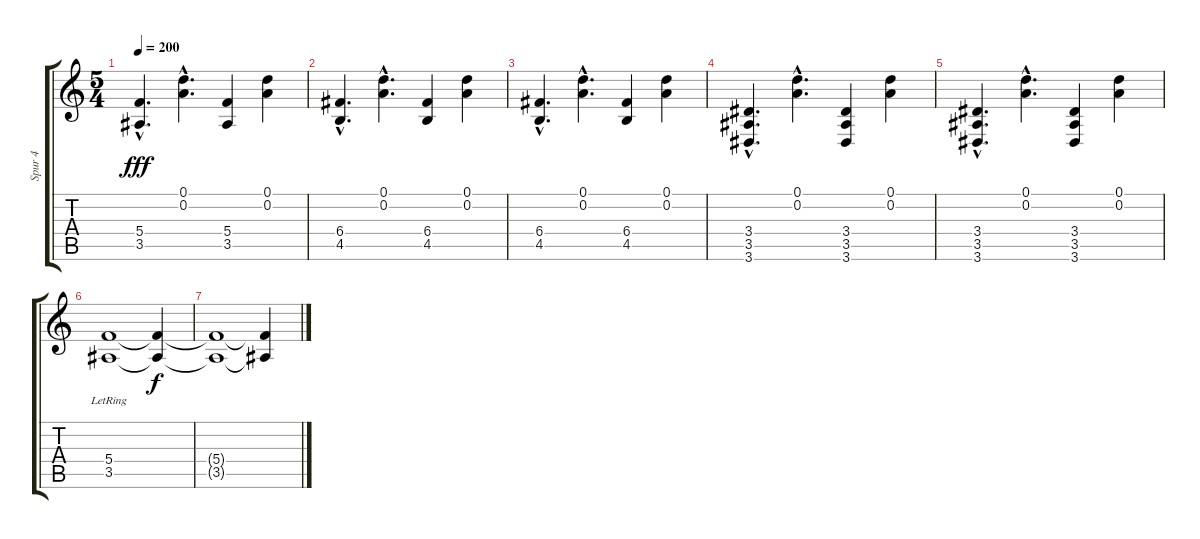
\track ("Spur 4" "Spur 4") {instrument electricguitarclean}
\staff {score tabs}
\tuning (D4 A3 F3 C3 G2 C2) {hide}
\ts (5 4)
\tempo 200
\clef g2
\ks c
(5.4{hac} 3.5{hac}).4{d dy fff} (0.1{hac} 0.2{hac}).4{d} (5.4 3.5).4 (0.1 0.2).4 |
(6.4{hac} 4.5{hac}).4{d} (0.1{hac} 0.2{hac}).4{d} (6.4 4.5).4 (0.1 0.2).4 |
(6.4{hac} 4.5{hac}).4{d} (0.1{hac} 0.2{hac}).4{d} (6.4 4.5).4 (0.1 0.2).4 |
(3.4{hac} 3.5{hac} 3.6{hac}).4{d} (0.1{hac} 0.2{hac}).4{d} (3.4 3.5 3.6).4 (0.1 0.2).4 |
(3.4{hac} 3.5{hac} 3.6{hac}).4{d} (0.1{hac} 0.2{hac}).4{d} (3.4 3.5 3.6).4 (0.1 0.2).4 |
(5.4{lr} 3.5{lr}).1 (5.4{t} 3.5{t}).4{dy f} |
(5.4{t} 3.5{t}).1 (5.4{t} 3.5{t}).4
